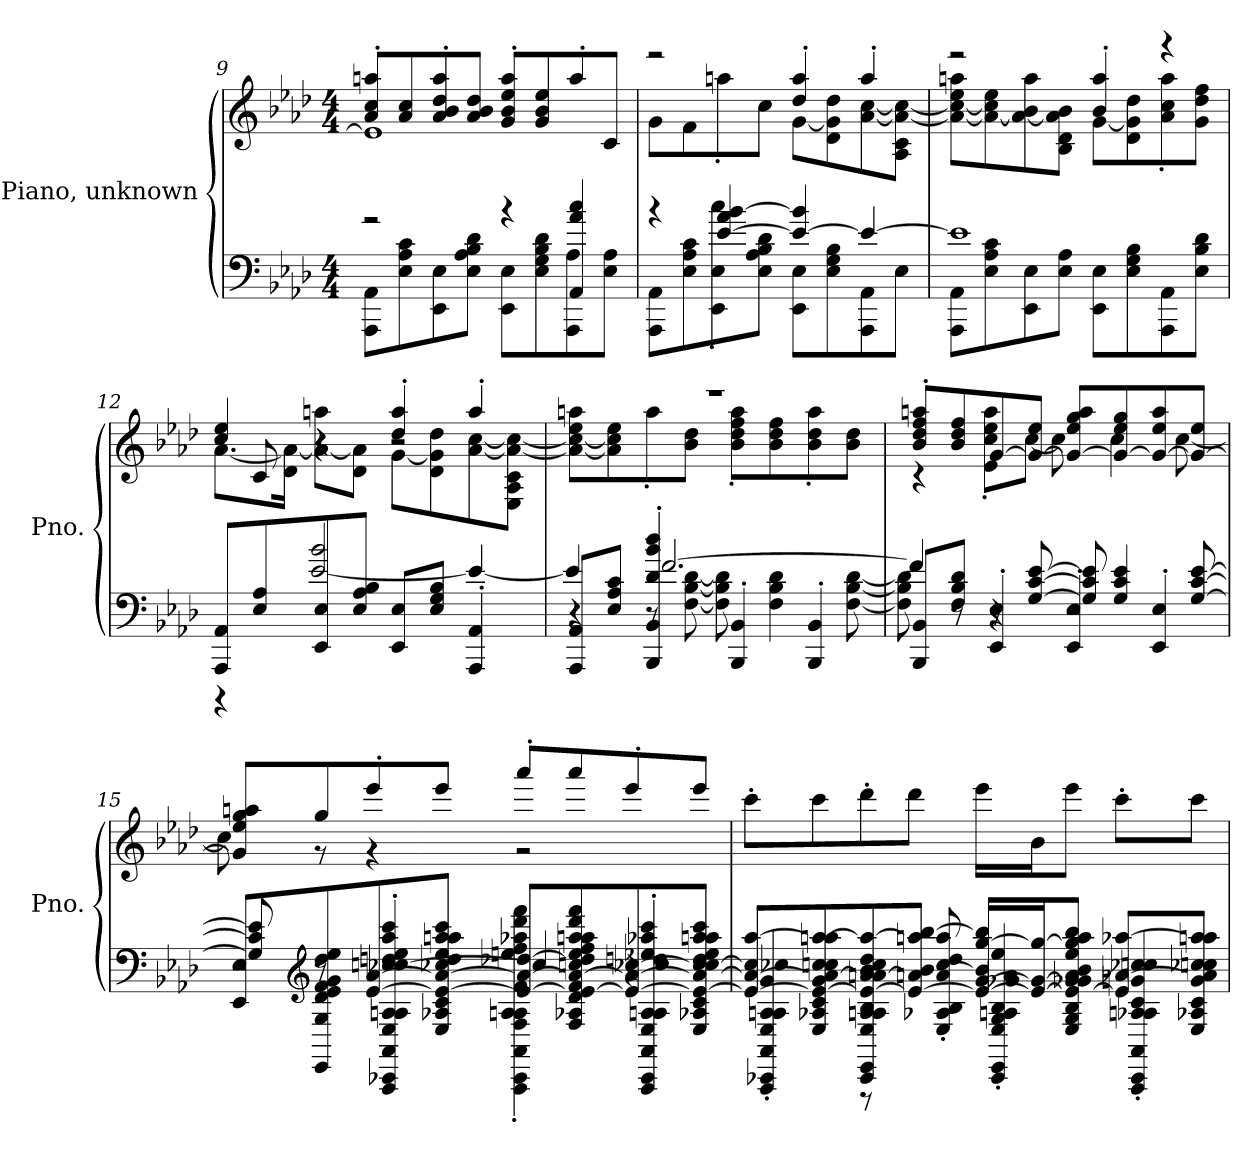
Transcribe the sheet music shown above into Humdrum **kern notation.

**kern	**kern
*part1	*part1
*staff2	*staff1
*I"Piano, unknown	*
*I'Pno.	*
*clefF4	*clefG2
*k[b-e-a-d-]	*k[b-e-a-d-]
*M4/4	*M4/4
=9	=9
*^	*^
2r	8AAA-\ 8AA-\L	8a-/' 8cc/' 8aan/'L	1e-]
.	8E-\ 8A-\ 8c\	8a-/ 8cc/	.
.	8EE-\ 8E-\	8a-/' 8b-/' 8dd-/' 8aa/'	.
.	8E-\ 8A-\ 8B-\ 8d-\J	8a-/ 8b-/ 8dd-/J	.
4r	8EE-\ 8E-\L	8g/' 8b-/' 8ee-/' 8aa/'L	.
.	8E-\ 8G\ 8B-\ 8d-\	8g/ 8b-/ 8ee-/	.
4AA-/ 4a-/ 4cc/	8AAA-\ 8A-\	8aa'/	.
.	8E-\ 8A-\J	8c/J	.
!!LO:LB:g=z	!!
=10	=10	=10	=10
4r	8AAA-\ 8AA-\L	2r	8g\L
.	8E-\ 8A-\ 8c\	.	8f\
[4e-/ 4a-/ [4b-/	8EE-\' 8E-\' 8cc\'	.	8aan'\
.	8E-\ 8A-\ 8B-\ 8d-\J	.	8cc\J
4e-/_ 4b-/]	8EE-\ 8E-\L	4dd-/' 4aa/'	[8g\L
.	8E-\ 8G\ 8B-\	.	8d-\ 8g\] 8dd-\
4e-/_	8AAA-\ 8AA-\	4aa'/	[8a-\ [8cc\
.	8E-\J	.	8A-\ 8c\ 8a-\_ 8cc\_J
=11	=11	=11	=11
1e-]	8AAA-\ 8AA-\L	2r	8a-\_ 8cc\_ 8ee-\ 8aan\L
.	8E-\ 8A-\ 8c\	.	8a-\_ 8cc\] 8ee-\
.	8EE-\ 8E-\	.	8a-\_ 8b-\ 8aa\
.	8E-\ 8A-\J	.	8B-\ 8d-\ 8a-\] 8b-\J
.	8EE-\ 8E-\L	4b-/' 4aa/'	[8g\L
.	8E-\ 8G\ 8B-\	.	8d-\ 8g\] 8dd-\
.	8AAA-\ 8AA-\	4r	8a-\' 8cc\' 8aa\'
.	8E-\ 8B-\ 8d-\J	.	8g\ 8dd-\ 8ff\J
=12	=12	=12	=12
*	*	*	*^
8AAA-/ 8AA-/L	4r	4cc/ 4ee-/	[8.a-\L	8r
8E-/ 8A-/	.	.	.	8c/
.	.	.	16d-\ 16a-\_Jk	.
8EE-/ 8E-/	[2e-/ 2b-/	4r	8a-\_ 8aan\L	4r
8E-/ 8A-/ 8B-/J	.	.	8d-\ 8a-\]J	.
8EE-/ 8E-/L	.	4dd-/' 4aa/'	[8g\L	2r
8E-/ 8G/ 8B-/J	.	.	8d-\ 8g\] 8dd-\	.
4AAA-/' 4AA-/'	4e-/_	4aa'/	[8a-\ [8cc\	.
.	.	.	8E-\ 8A-\ 8c\ 8a-\_ 8cc\_J	.
*	*	*	*v	*v
!!LO:LB:g=z
=13	=13	=13	=13
*	*^	*	*
8AAA-/ 8AA-/L	4r	4e-/]	1r	8a-\_ 8cc\_ 8ee-\ 8aan\L
8E-/ 8A-/ 8c/J	.	.	.	8a-\] 8cc\] 8ee-\
4BBB-/' 4BB-/' 4d-/' 4b-/' 4dd-/'	8r	[2.f/	.	8aa'\
.	[8F\ [8B-\ [8d-\	.	.	8b-\ 8dd-\J
4BBB-/' 4BB-/'	8F\] 8B-\] 8d-\]	.	.	8b-\' 8dd-\' 8ff\' 8aa\'L
.	4F\ 4B-\ 4d-\	.	.	8b-\ 8dd-\ 8ff\
4BBB-/' 4BB-/'	.	.	.	8b-\' 8dd-\' 8aa\'
.	[8F\ [8B-\ [8d-\	.	.	8b-\ 8dd-\J
=14	=14	=14	=14	=14
8BBB-/ 8BB-/L	8F\] 8B-\] 8d-\]	4f/]	8b-/' 8dd-/' 8ff/' 8aan/'L	4r
8F/ 8B-/ 8d-/J	8r	.	8b-/ 8dd-/ 8ff/	.
4EE-/' 4E-/'	4r	8r	[8g/	8e-\' 8cc\' 8ee-\' 8aa\'L
.	.	[8G/ [8c/ [8e-/	8g/_ 8ee-/J	[8cc\J
4EE-/' 4E-/'	2r	8G/] 8c/] 8e-/]	8g/_ 8ee-/ 8gg/ 8aa/L	8cc\]
.	.	4G/ 4c/ 4e-/	8g/_ 8ee-/ 8gg/	4cc\
4EE-/' 4E-/'	.	.	8g/_ 8ee-/ 8aa/	.
.	.	[8G/ [8c/ [8e-/	8g/_ 8ee-/J	[8cc\
!!LO:LB:g=z	!!
=15	=15	=15	=15	=15
8EE-/ 8E-/L	2r	8G/] 8c/] 8e-/]	8g/] 8ee-/ 8gg/ 8aan/L	8cc\]
*clefG2	*	*	*	*
8EE-/ 8G/ 8d-/ 8e-/ 8f/ 8g/ 8dd-/ 8ee-/	.	8r	8gg/	8r
[8e-/ [8a-/	.	4AAA-/' 4CC-X/' 4AA-/' 4E-/' 4A-/' 4An/' 4cc-X/' [4ccn/' 4ddn/' 4ee-/' 4aa-/' 4ccc/'	8eee-'/	4r
8E-/ 8A-X/ 8c/ 8e-/_ 8a-/_ 8cc-X/ 8dd/ 8ee-/ 8aa-/ 8aan/ 8ccc/J	.	.	8eee-/J	.
8e-/_ 8a-/_ [8dd-X/L	4AAA-\' 4CC-\' 4AA-\' 4F\' 4A-\' 4An\' 4f\' 4een\' 4ff\' 4aa-X\' 4ddd-\' 4fff\'	4cc/]	8aaa-'/L	2r
8F/ 8A-X/ 8d-/ 8e-/_ 8f/ 8a-/_ 8ccn/ 8dd-/] 8ee/ 8ff/ 8aa-/ 8aan/ 8ddd-/ 8fff/	.	.	8aaa-/	.
8e-/_ 8a-/_ [8cc/	4r	4AAA-/' 4CC-/' 4AA-/' 4E-/' 4A-/' 4An/' 4cc-X/' 4ddn/' 4ee-X/' 4aa-X/' 4ccc/'	8eee-'/	.
8E-/ 8A-X/ 8c/ 8e-/_ 8a-/_ 8cc-/ 8cc/_ 8dd/ 8ee-/ 8aa-/ 8aan/ 8ccc/J	.	.	8eee-/J	.
*	*v	*v	*	*
*	*	*v	*v
!!LO:PB:g=z
=16	=16	=16
8e-/_ 8a-/_ 8cc/] [8aa-/L	4AAA-/' 4CC-X/' 4AA-/' 4E-/' 4A-/' 4An/' 4g/' 4cc-X/'	8ccc'\L
8E-/ 8A-X/ 8c/ 8e-/_ 8g/ 8a-/_ 8cc-/ 8ccn/ 8aa-/_ 8aan/	.	8ccc\
8CC-/ 8EE-/ 8E-/ 8A-/ 8An/ 8B-/ 8e-/_ 8a-/_ 8an/ 8b-/ 8cc/ 8dd-/ 8aa-/_	8r	8ddd-'\
8e-/_ 8a-/] [8b-/ 8aa-/] [8bb-/J	8E-/' 8A-X/' 8B-/' 8an/' 8cc/' 8dd-/' 8aan/'	8ddd-\J
16e-/_ [16g/ 16b-/] [16gg/ 16bb-/]LL	4CC-/' 4EE-/' 4E-/' 4G/' 4An/' 4B-/' 4g-X/' 4a/' 4ee-/'	16eee-\LL
16e-/_ 16g/_ 16gg/_J	.	16b-\J
8E-/ 8G/ 8B-/ 8e-/_ 8g-X/ 8g/] 8a/ 8b-/ 8ee-/ 8gg/] 8aa/ 8bb-/J	.	8eee-\J
8e-/] [8a-X/ [8aa-X/L	4AAA-/' 4CC-/' 4AA-/' 4A-X/' 4An/' 4c/' 4gn/' 4cc-X/' 4ccn/'	8ccc'\L
8E-/ 8A-X/ 8c/ 8g/ 8a-/] 8cc-X/ 8ccn/ 8aa-/] 8aan/J	.	8ccc\J
*v	*v	*
=	=
*-	*-
